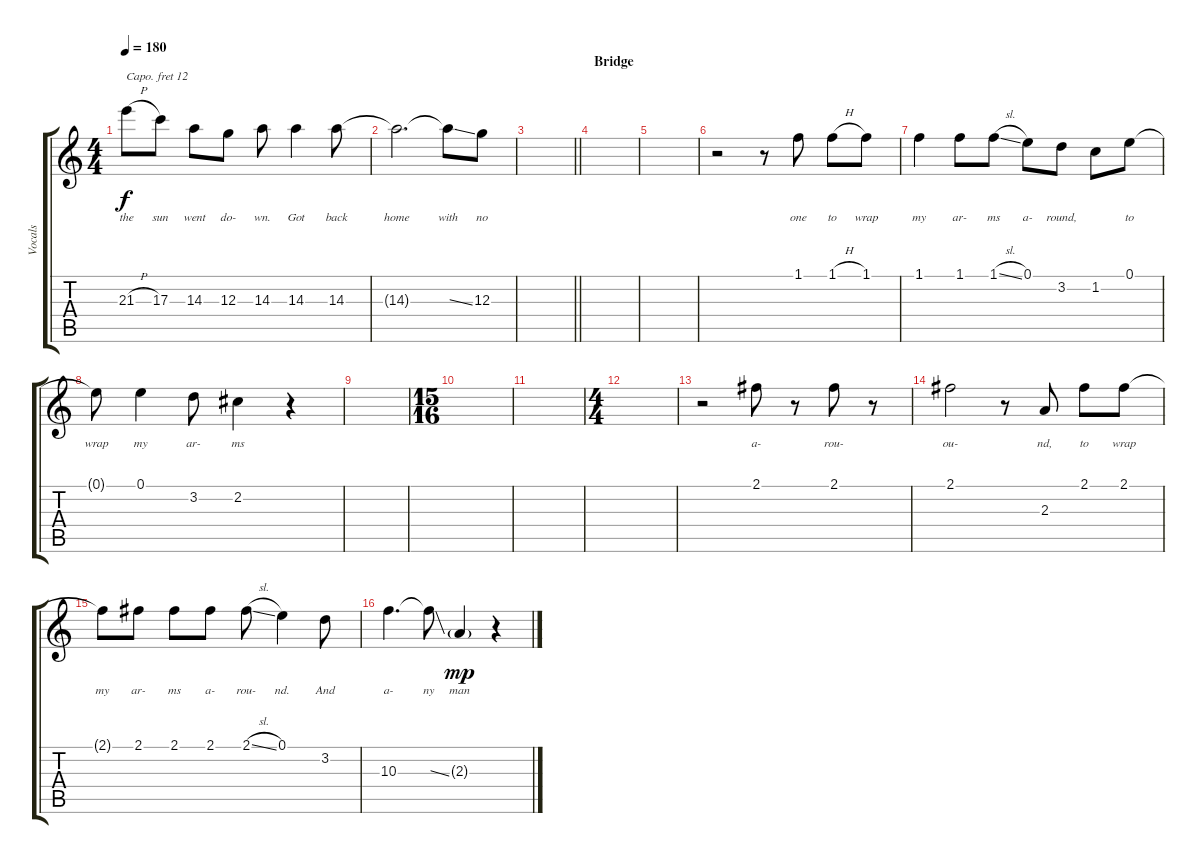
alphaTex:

\track ("Vocals" "Vocals") {instrument oboe}
\staff {score tabs}
\capo 12
\tuning (E4 B3 G3 D3 A2 E2) {hide}
\ts (4 4)
\tempo 180
\clef g2
\ks aminor
21.3{h t}.8{lyrics (0 "the") lyrics (1 "") lyrics (2 "") lyrics (3 "") lyrics (4 "") dy f} 17.3.8{lyrics (0 "sun") lyrics (1 "") lyrics (2 "") lyrics (3 "") lyrics (4 "")} 14.3.8{lyrics (0 "went") lyrics (1 "") lyrics (2 "") lyrics (3 "") lyrics (4 "")} 12.3.8{lyrics (0 "do-") lyrics (1 "") lyrics (2 "") lyrics (3 "") lyrics (4 "")} 14.3.8{lyrics (0 "wn.") lyrics (1 "") lyrics (2 "") lyrics (3 "") lyrics (4 "")} 14.3.4{lyrics (0 "Got") lyrics (1 "") lyrics (2 "") lyrics (3 "") lyrics (4 "")} 14.3.8{lyrics (0 "back") lyrics (1 "") lyrics (2 "") lyrics (3 "") lyrics (4 "")} |
14.3{t}.2{d lyrics (0 "home") lyrics (1 "") lyrics (2 "") lyrics (3 "") lyrics (4 "")} 14.3{ss t}.8{lyrics (0 "with") lyrics (1 "") lyrics (2 "") lyrics (3 "") lyrics (4 "")} 12.3.8{lyrics (0 "no") lyrics (1 "") lyrics (2 "") lyrics (3 "") lyrics (4 "")} |
\barLineRight lightlight
|
\section ("" "Bridge")
|
|
r.2 r.8 1.1.8{lyrics (0 "one") lyrics (1 "") lyrics (2 "") lyrics (3 "") lyrics (4 "")} 1.1{h}.8{lyrics (0 "to") lyrics (1 "") lyrics (2 "") lyrics (3 "") lyrics (4 "")} 1.1.8{lyrics (0 "wrap") lyrics (1 "") lyrics (2 "") lyrics (3 "") lyrics (4 "")} |
1.1.4{lyrics (0 "my") lyrics (1 "") lyrics (2 "") lyrics (3 "") lyrics (4 "")} 1.1.8{lyrics (0 "ar-") lyrics (1 "") lyrics (2 "") lyrics (3 "") lyrics (4 "")} 1.1{sl}.8{lyrics (0 "ms") lyrics (1 "") lyrics (2 "") lyrics (3 "") lyrics (4 "")} 0.1.8{lyrics (0 "a-") lyrics (1 "") lyrics (2 "") lyrics (3 "") lyrics (4 "")} 3.2.8{lyrics (0 "round,") lyrics (1 "") lyrics (2 "") lyrics (3 "") lyrics (4 "")} 1.2.8{lyrics (0 "") lyrics (1 "") lyrics (2 "") lyrics (3 "") lyrics (4 "")} 0.1.8{lyrics (0 "to") lyrics (1 "") lyrics (2 "") lyrics (3 "") lyrics (4 "")} |
0.1{t}.8{lyrics (0 "wrap") lyrics (1 "") lyrics (2 "") lyrics (3 "") lyrics (4 "")} 0.1.4{lyrics (0 "my") lyrics (1 "") lyrics (2 "") lyrics (3 "") lyrics (4 "")} 3.2.8{lyrics (0 "ar-") lyrics (1 "") lyrics (2 "") lyrics (3 "") lyrics (4 "")} 2.2.4{lyrics (0 "ms") lyrics (1 "") lyrics (2 "") lyrics (3 "") lyrics (4 "")} r.4 |
|
\ts (15 16)
|
|
\ts (4 4)
|
r.2 2.1.8{lyrics (0 "a-") lyrics (1 "") lyrics (2 "") lyrics (3 "") lyrics (4 "")} r.8 2.1.8{lyrics (0 "rou-") lyrics (1 "") lyrics (2 "") lyrics (3 "") lyrics (4 "")} r.8 |
2.1.2{lyrics (0 "ou-") lyrics (1 "") lyrics (2 "") lyrics (3 "") lyrics (4 "")} r.8 2.3.8{lyrics (0 "nd,") lyrics (1 "") lyrics (2 "") lyrics (3 "") lyrics (4 "")} 2.1.8{lyrics (0 "to") lyrics (1 "") lyrics (2 "") lyrics (3 "") lyrics (4 "")} 2.1.8{lyrics (0 "wrap") lyrics (1 "") lyrics (2 "") lyrics (3 "") lyrics (4 "")} |
2.1{t}.8{lyrics (0 "my") lyrics (1 "") lyrics (2 "") lyrics (3 "") lyrics (4 "")} 2.1.8{lyrics (0 "ar-") lyrics (1 "") lyrics (2 "") lyrics (3 "") lyrics (4 "")} 2.1.8{lyrics (0 "ms") lyrics (1 "") lyrics (2 "") lyrics (3 "") lyrics (4 "")} 2.1.8{lyrics (0 "a-") lyrics (1 "") lyrics (2 "") lyrics (3 "") lyrics (4 "")} 2.1{sl}.8{lyrics (0 "rou-") lyrics (1 "") lyrics (2 "") lyrics (3 "") lyrics (4 "")} 0.1.4{lyrics (0 "nd.") lyrics (1 "") lyrics (2 "") lyrics (3 "") lyrics (4 "")} 3.2.8{lyrics (0 "And") lyrics (1 "") lyrics (2 "") lyrics (3 "") lyrics (4 "")} |
10.3.4{d lyrics (0 "a-") lyrics (1 "") lyrics (2 "") lyrics (3 "") lyrics (4 "")} 10.3{ss t}.8{lyrics (0 "ny") lyrics (1 "") lyrics (2 "") lyrics (3 "") lyrics (4 "")} 2.3{g}.4{lyrics (0 "man") lyrics (1 "") lyrics (2 "") lyrics (3 "") lyrics (4 "") dy mp} r.4
